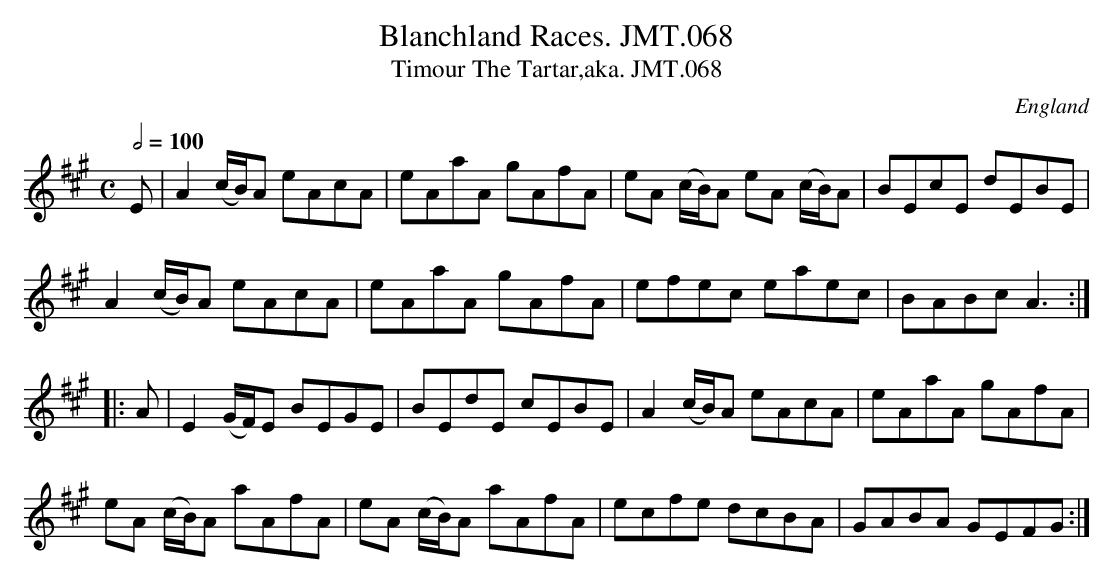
X:1
T:Blanchland Races. JMT.068
T:Timour The Tartar,aka. JMT.068
L:1/8
M:C
O:England
Q:1/2=100
K:A
E|A2(c/B/)A eAcA|eAaA gAfA|eA (c/B/)A eA (c/B/)A|BEcE dEBE|!
A2(c/B/)A eAcA|eAaA gAfA|efec eaec|BABcA3:|!
|:A|E2(G/F/)E BEGE|BEdE cEBE|A2(c/B/)A eAcA|eAaA gAfA|!
eA (c/B/)A aAfA|eA (c/B/)A aAfA|ecfe dcBA|GABA GEFG:|
